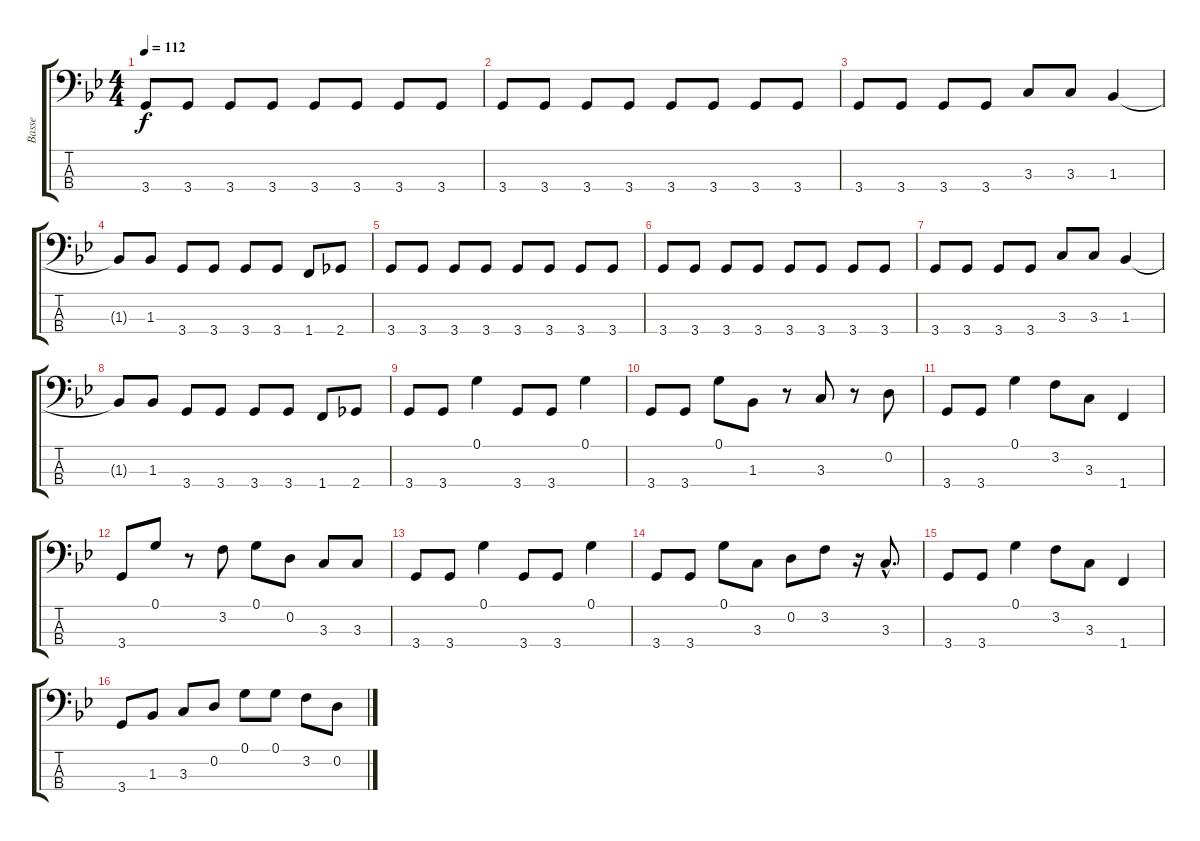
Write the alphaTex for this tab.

\track ("Basse" "Basse") {instrument electricbasspick}
\staff {score tabs}
\tuning (G2 D2 A1 E1) {hide}
\ts (4 4)
\tempo 112
\clef f4
\ks bb
3.4.8{dy f} 3.4.8 3.4.8 3.4.8 3.4.8 3.4.8 3.4.8 3.4.8 |
3.4.8 3.4.8 3.4.8 3.4.8 3.4.8 3.4.8 3.4.8 3.4.8 |
3.4.8 3.4.8 3.4.8 3.4.8 3.3.8 3.3.8 1.3.4 |
1.3{t}.8 1.3.8 3.4.8 3.4.8 3.4.8 3.4.8 1.4.8 2.4.8 |
3.4.8 3.4.8 3.4.8 3.4.8 3.4.8 3.4.8 3.4.8 3.4.8 |
3.4.8 3.4.8 3.4.8 3.4.8 3.4.8 3.4.8 3.4.8 3.4.8 |
3.4.8 3.4.8 3.4.8 3.4.8 3.3.8 3.3.8 1.3.4 |
1.3{t}.8 1.3.8 3.4.8 3.4.8 3.4.8 3.4.8 1.4.8 2.4.8 |
3.4.8 3.4.8 0.1.4 3.4.8 3.4.8 0.1.4 |
3.4.8 3.4.8 0.1.8 1.3.8 r.8 3.3.8 r.8 0.2.8 |
3.4.8 3.4.8 0.1.4 3.2.8 3.3.8 1.4.4 |
3.4.8 0.1.8 r.8 3.2.8 0.1.8 0.2.8 3.3.8 3.3.8 |
3.4.8 3.4.8 0.1.4 3.4.8 3.4.8 0.1.4 |
3.4.8 3.4.8 0.1.8 3.3.8 0.2.8 3.2.8 r.16 3.3{hac}.8{d} |
3.4.8 3.4.8 0.1.4 3.2.8 3.3.8 1.4.4 |
3.4.8 1.3.8 3.3.8 0.2.8 0.1.8 0.1.8 3.2.8 0.2.8
